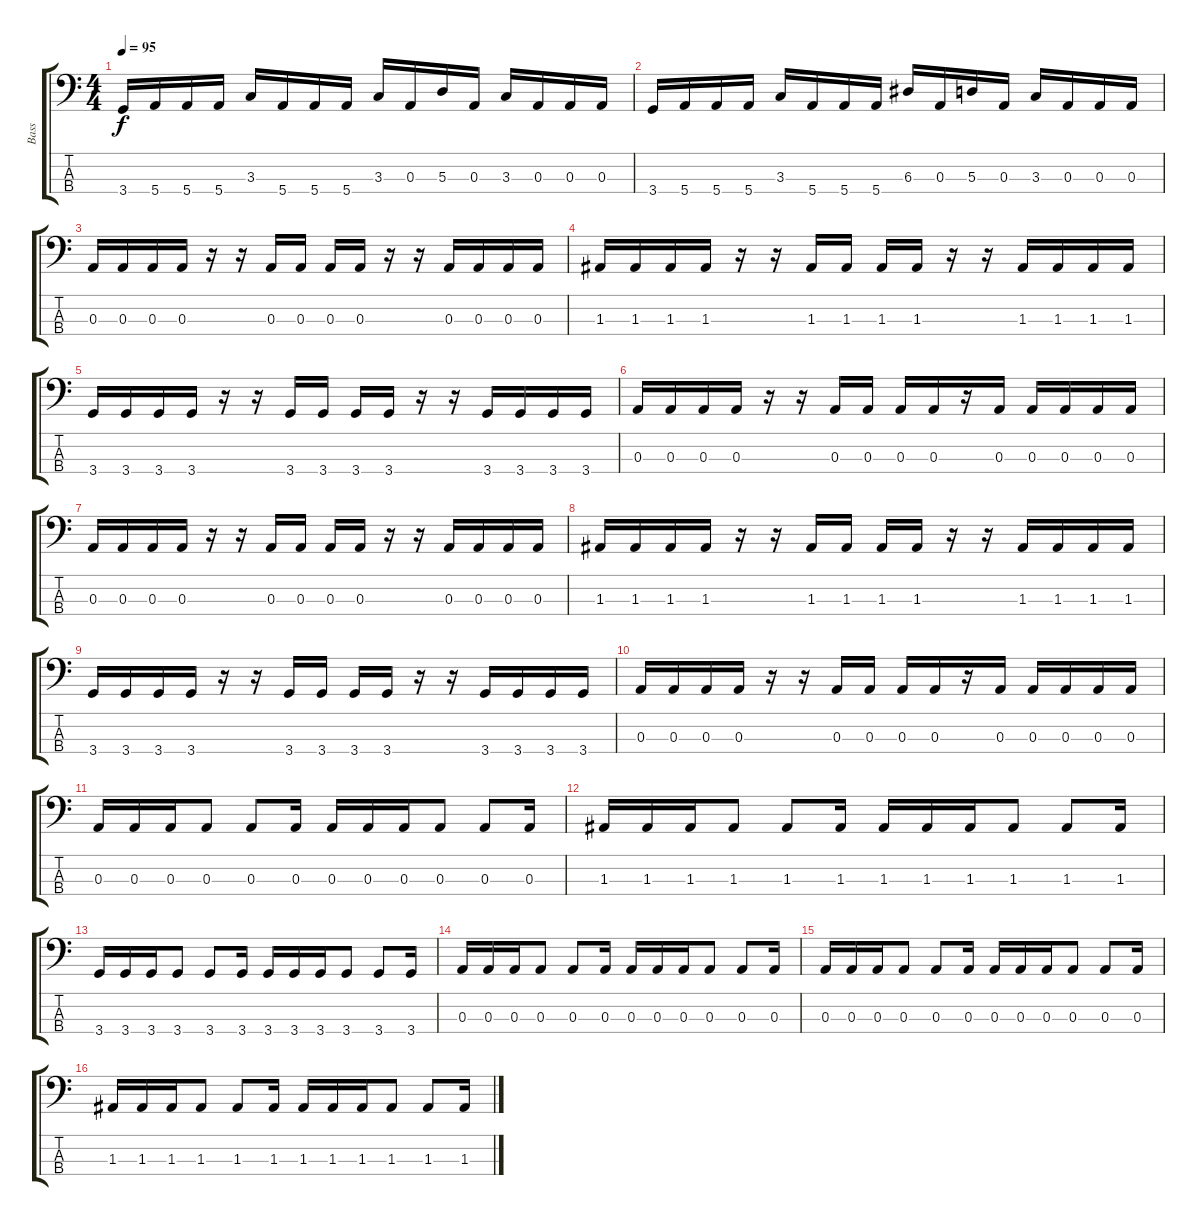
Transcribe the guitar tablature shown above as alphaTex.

\track ("Bass" "Bass") {instrument fretlessbass}
\staff {score tabs}
\tuning (G2 D2 A1 E1) {hide}
\ts (4 4)
\tempo 95
\clef f4
\ks c
3.4.16{dy f} 5.4.16 5.4.16 5.4.16 3.3.16 5.4.16 5.4.16 5.4.16 3.3.16 0.3.16 5.3.16 0.3.16 3.3.16 0.3.16 0.3.16 0.3.16 |
3.4.16 5.4.16 5.4.16 5.4.16 3.3.16 5.4.16 5.4.16 5.4.16 6.3.16 0.3.16 5.3.16 0.3.16 3.3.16 0.3.16 0.3.16 0.3.16 |
0.3.16 0.3.16 0.3.16 0.3.16 r.16 r.16 0.3.16 0.3.16 0.3.16 0.3.16 r.16 r.16 0.3.16 0.3.16 0.3.16 0.3.16 |
1.3.16 1.3.16 1.3.16 1.3.16 r.16 r.16 1.3.16 1.3.16 1.3.16 1.3.16 r.16 r.16 1.3.16 1.3.16 1.3.16 1.3.16 |
3.4.16 3.4.16 3.4.16 3.4.16 r.16 r.16 3.4.16 3.4.16 3.4.16 3.4.16 r.16 r.16 3.4.16 3.4.16 3.4.16 3.4.16 |
0.3.16 0.3.16 0.3.16 0.3.16 r.16 r.16 0.3.16 0.3.16 0.3.16 0.3.16 r.16 0.3.16 0.3.16 0.3.16 0.3.16 0.3.16 |
0.3.16 0.3.16 0.3.16 0.3.16 r.16 r.16 0.3.16 0.3.16 0.3.16 0.3.16 r.16 r.16 0.3.16 0.3.16 0.3.16 0.3.16 |
1.3.16 1.3.16 1.3.16 1.3.16 r.16 r.16 1.3.16 1.3.16 1.3.16 1.3.16 r.16 r.16 1.3.16 1.3.16 1.3.16 1.3.16 |
3.4.16 3.4.16 3.4.16 3.4.16 r.16 r.16 3.4.16 3.4.16 3.4.16 3.4.16 r.16 r.16 3.4.16 3.4.16 3.4.16 3.4.16 |
0.3.16 0.3.16 0.3.16 0.3.16 r.16 r.16 0.3.16 0.3.16 0.3.16 0.3.16 r.16 0.3.16 0.3.16 0.3.16 0.3.16 0.3.16 |
0.3.16 0.3.16 0.3.16 0.3.8 0.3.8 0.3.16 0.3.16 0.3.16 0.3.16 0.3.8 0.3.8 0.3.16 |
1.3.16 1.3.16 1.3.16 1.3.8 1.3.8 1.3.16 1.3.16 1.3.16 1.3.16 1.3.8 1.3.8 1.3.16 |
3.4.16 3.4.16 3.4.16 3.4.8 3.4.8 3.4.16 3.4.16 3.4.16 3.4.16 3.4.8 3.4.8 3.4.16 |
0.3.16 0.3.16 0.3.16 0.3.8 0.3.8 0.3.16 0.3.16 0.3.16 0.3.16 0.3.8 0.3.8 0.3.16 |
0.3.16 0.3.16 0.3.16 0.3.8 0.3.8 0.3.16 0.3.16 0.3.16 0.3.16 0.3.8 0.3.8 0.3.16 |
1.3.16 1.3.16 1.3.16 1.3.8 1.3.8 1.3.16 1.3.16 1.3.16 1.3.16 1.3.8 1.3.8 1.3.16
